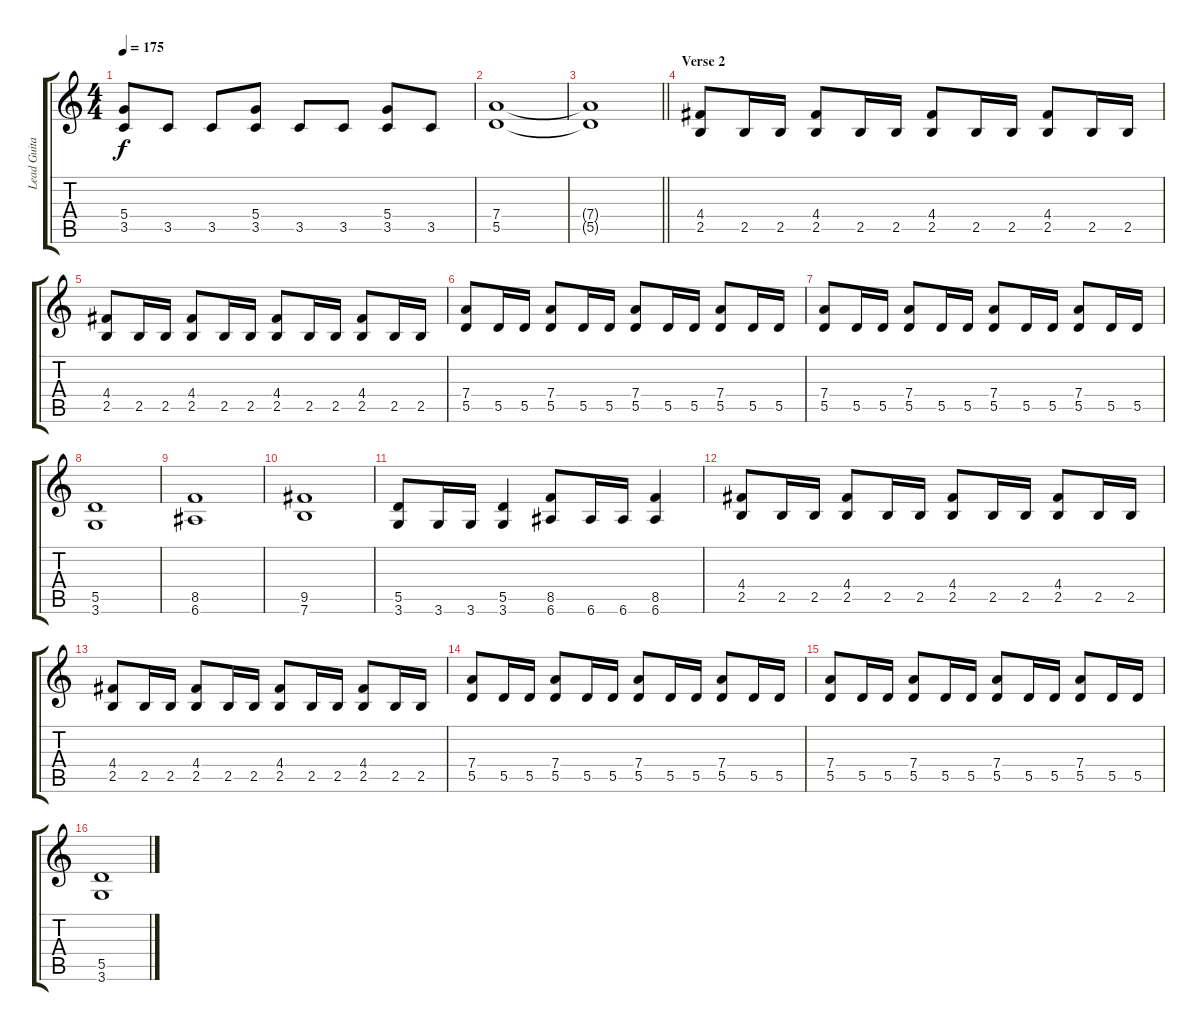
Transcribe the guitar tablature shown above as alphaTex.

\track ("Lead Guitar" "Lead Guita") {instrument distortionguitar}
\staff {score tabs}
\tuning (E4 B3 G3 D3 A2 E2) {hide}
\ts (4 4)
\tempo 175
\clef g2
\ks c
(5.4 3.5).8{dy f} 3.5.8 3.5.8 (5.4 3.5).8 3.5.8 3.5.8 (5.4 3.5).8 3.5.8 |
(7.4 5.5).1 |
\barLineRight lightlight
(7.4{t} 5.5{t}).1 |
\section ("" "Verse 2")
(4.4 2.5).8 2.5.16 2.5.16 (4.4 2.5).8 2.5.16 2.5.16 (4.4 2.5).8 2.5.16 2.5.16 (4.4 2.5).8 2.5.16 2.5.16 |
(4.4 2.5).8 2.5.16 2.5.16 (4.4 2.5).8 2.5.16 2.5.16 (4.4 2.5).8 2.5.16 2.5.16 (4.4 2.5).8 2.5.16 2.5.16 |
(7.4 5.5).8 5.5.16 5.5.16 (7.4 5.5).8 5.5.16 5.5.16 (7.4 5.5).8 5.5.16 5.5.16 (7.4 5.5).8 5.5.16 5.5.16 |
(7.4 5.5).8 5.5.16 5.5.16 (7.4 5.5).8 5.5.16 5.5.16 (7.4 5.5).8 5.5.16 5.5.16 (7.4 5.5).8 5.5.16 5.5.16 |
(5.5 3.6).1 |
(8.5 6.6).1 |
(9.5 7.6).1 |
(5.5 3.6).8 3.6.16 3.6.16 (5.5 3.6).4 (8.5 6.6).8 6.6.16 6.6.16 (8.5 6.6).4 |
(4.4 2.5).8 2.5.16 2.5.16 (4.4 2.5).8 2.5.16 2.5.16 (4.4 2.5).8 2.5.16 2.5.16 (4.4 2.5).8 2.5.16 2.5.16 |
(4.4 2.5).8 2.5.16 2.5.16 (4.4 2.5).8 2.5.16 2.5.16 (4.4 2.5).8 2.5.16 2.5.16 (4.4 2.5).8 2.5.16 2.5.16 |
(7.4 5.5).8 5.5.16 5.5.16 (7.4 5.5).8 5.5.16 5.5.16 (7.4 5.5).8 5.5.16 5.5.16 (7.4 5.5).8 5.5.16 5.5.16 |
(7.4 5.5).8 5.5.16 5.5.16 (7.4 5.5).8 5.5.16 5.5.16 (7.4 5.5).8 5.5.16 5.5.16 (7.4 5.5).8 5.5.16 5.5.16 |
(5.5 3.6).1
